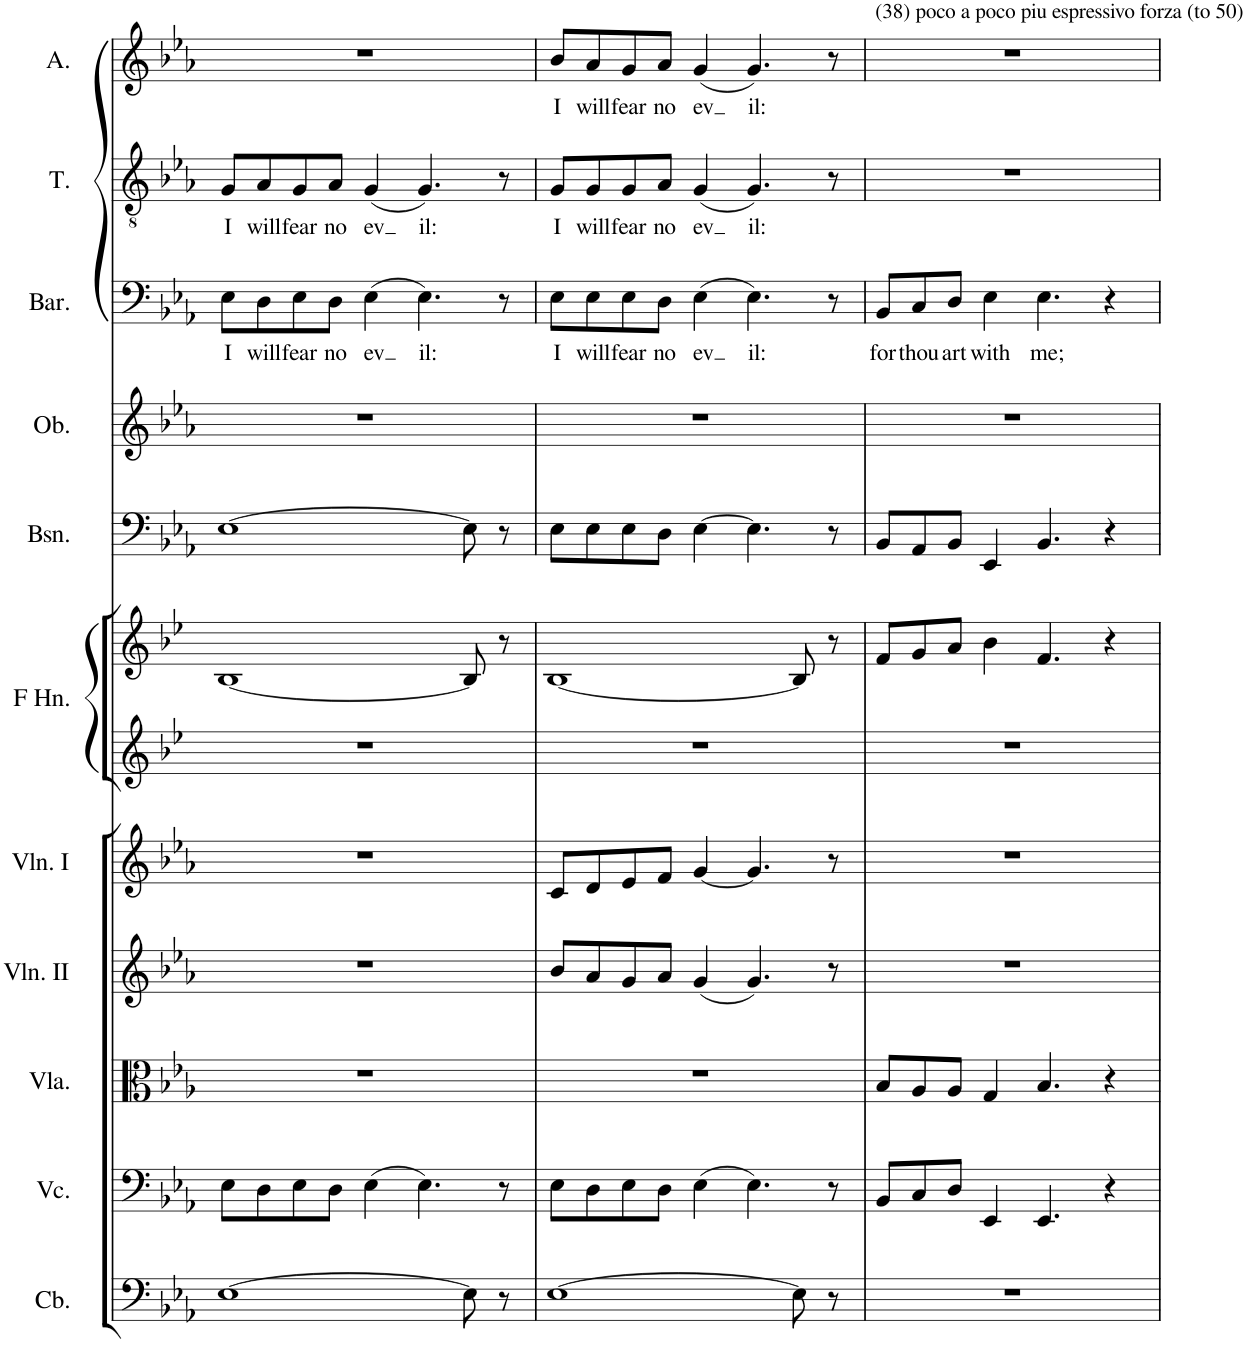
**kern	**kern	**kern	**kern	**kern	**kern	**kern	**kern	**kern	**kern	**text	**kern	**text	**kern	**text
*part11	*part10	*part9	*part8	*part7	*part6	*part6	*part5	*part4	*part3	*part3	*part2	*part2	*part1	*part1
*staff12	*staff11	*staff10	*staff9	*staff8	*staff7	*staff6	*staff5	*staff4	*staff3	*staff3	*staff2	*staff2	*staff1	*staff1
*I"Contrabasses	*I"Violoncellos	*I"Violas	*I"Violins II	*I"Violins I	*I"Horns in F	*	*I"Bassoons	*I"Oboes	*I"Baritone	*	*I"Tenor	*	*I"Alto	*
*I'Cb.	*I'Vc.	*I'Vla.	*I'Vln. II	*I'Vln. I	*	*	*I'Bsn.	*I'Ob.	*I'Bar.	*	*I'T.	*	*I'A.	*
!!LO:PB:g=z
*clefF4	*clefF4	*clefC3	*clefG2	*clefG2	*clefG2	*clefG2	*clefF4	*clefG2	*clefF4	*	*clefGv2	*	*clefG2	*
*Trd7c12	*	*	*	*	*Trd4c7	*Trd4c7	*	*	*	*	*	*	*	*
*k[b-e-a-]	*k[b-e-a-]	*k[b-e-a-]	*k[b-e-a-]	*k[b-e-a-]	*k[b-e-]	*k[b-e-]	*k[b-e-a-]	*k[b-e-a-]	*k[b-e-a-]	*	*k[b-e-a-]	*	*k[b-e-a-]	*
*M5/4	*M5/4	*M5/4	*M5/4	*M5/4	*M5/4	*M5/4	*M5/4	*M5/4	*M5/4	*	*M5/4	*	*M5/4	*
=36	=36	=36	=36	=36	=36	=36	=36	=36	=36	=36	=36	=36	=36	=36
!	!	!	!	!	!	!	!	!	!	!LO:LY:b	!	!LO:LY:b	!	!
[1E-	8E-\L	4%5r	4%5r	4%5r	4%5r	[1B-	[1E-	4%5r	8E-\L	I	8G/L	I	4%5r	.
!	!	!	!	!	!	!	!	!	!	!LO:LY:b	!	!LO:LY:b	!	!
.	8D\	.	.	.	.	.	.	.	8D\	will	8A-/	will	.	.
!	!	!	!	!	!	!	!	!	!	!LO:LY:b	!	!LO:LY:b	!	!
.	8E-\	.	.	.	.	.	.	.	8E-\	fear	8G/	fear	.	.
!	!	!	!	!	!	!	!	!	!	!LO:LY:b	!	!LO:LY:b	!	!
.	8D\J	.	.	.	.	.	.	.	8D\J	no	8A-/J	no	.	.
!	!	!	!	!	!	!	!	!	!	!LO:LY:b	!	!LO:LY:b	!	!
.	(4E-\	.	.	.	.	.	.	.	(4E-\	ev	(4G/	ev	.	.
!	!	!	!	!	!	!	!	!	!	!LO:LY:b	!	!LO:LY:b	!	!
.	4.E-\)	.	.	.	.	.	.	.	4.E-\)	il:	4.G/)	il:	.	.
8E-\]	.	.	.	.	.	8B-/]	8E-\]	.	.	.	.	.	.	.
8r	8r	.	.	.	.	8r	8r	.	8r	.	8r	.	.	.
=37	=37	=37	=37	=37	=37	=37	=37	=37	=37	=37	=37	=37	=37	=37
!	!	!	!	!	!	!	!	!	!	!LO:LY:b	!	!LO:LY:b	!	!LO:LY:b
[1E-	8E-\L	4%5r	8b-/L	8c/L	4%5r	[1B-	8E-\L	4%5r	8E-\L	I	8G/L	I	8b-/L	I
!	!	!	!	!	!	!	!	!	!	!LO:LY:b	!	!LO:LY:b	!	!LO:LY:b
.	8D\	.	8a-/	8d/	.	.	8E-\	.	8E-\	will	8G/	will	8a-/	will
!	!	!	!	!	!	!	!	!	!	!LO:LY:b	!	!LO:LY:b	!	!LO:LY:b
.	8E-\	.	8g/	8e-/	.	.	8E-\	.	8E-\	fear	8G/	fear	8g/	fear
!	!	!	!	!	!	!	!	!	!	!LO:LY:b	!	!LO:LY:b	!	!LO:LY:b
.	8D\J	.	8a-/J	8f/J	.	.	8D\J	.	8D\J	no	8A-/J	no	8a-/J	no
!	!	!	!	!	!	!	!	!	!	!LO:LY:b	!	!LO:LY:b	!	!LO:LY:b
.	(4E-\	.	(4g/	[4g/	.	.	[4E-\	.	(4E-\	ev	(4G/	ev	(4g/	ev
!	!	!	!	!	!	!	!	!	!	!LO:LY:b	!	!LO:LY:b	!	!LO:LY:b
.	4.E-\)	.	4.g/)	4.g/]	.	.	4.E-\]	.	4.E-\)	il:	4.G/)	il:	4.g/)	il:
8E-\]	.	.	.	.	.	8B-/]	.	.	.	.	.	.	.	.
8r	8r	.	8r	8r	.	8r	8r	.	8r	.	8r	.	8r	.
=38	=38	=38	=38	=38	=38	=38	=38	=38	=38	=38	=38	=38	=38	=38
!	!	!	!	!	!	!	!	!	!	!	!	!	!LO:TX:a:t=(38) poco a poco piu espressivo forza (to 50)	!
!	!	!	!	!	!	!	!	!	!	!LO:LY:b	!	!	!	!
4%5r	8BB-/L	8B-/L	4%5r	4%5r	4%5r	8f/L	8BB-/L	4%5r	8BB-/L	for	4%5r	.	4%5r	.
!	!	!	!	!	!	!	!	!	!	!LO:LY:b	!	!	!	!
.	8C/	8A-/	.	.	.	8g/	8AA-/	.	8C/	thou	.	.	.	.
!	!	!	!	!	!	!	!	!	!	!LO:LY:b	!	!	!	!
.	8D/J	8A-/J	.	.	.	8a/J	8BB-/J	.	8D/J	art	.	.	.	.
!	!	!	!	!	!	!	!	!	!	!LO:LY:b	!	!	!	!
.	4EE-/	4G/	.	.	.	4b-\	4EE-/	.	4E-\	with	.	.	.	.
!	!	!	!	!	!	!	!	!	!	!LO:LY:b	!	!	!	!
.	4.EE-/	4.B-/	.	.	.	4.f/	4.BB-/	.	4.E-\	me;	.	.	.	.
.	4r	4r	.	.	.	4r	4r	.	4r	.	.	.	.	.
=	=	=	=	=	=	=	=	=	=	=	=	=	=	=
*-	*-	*-	*-	*-	*-	*-	*-	*-	*-	*-	*-	*-	*-	*-
